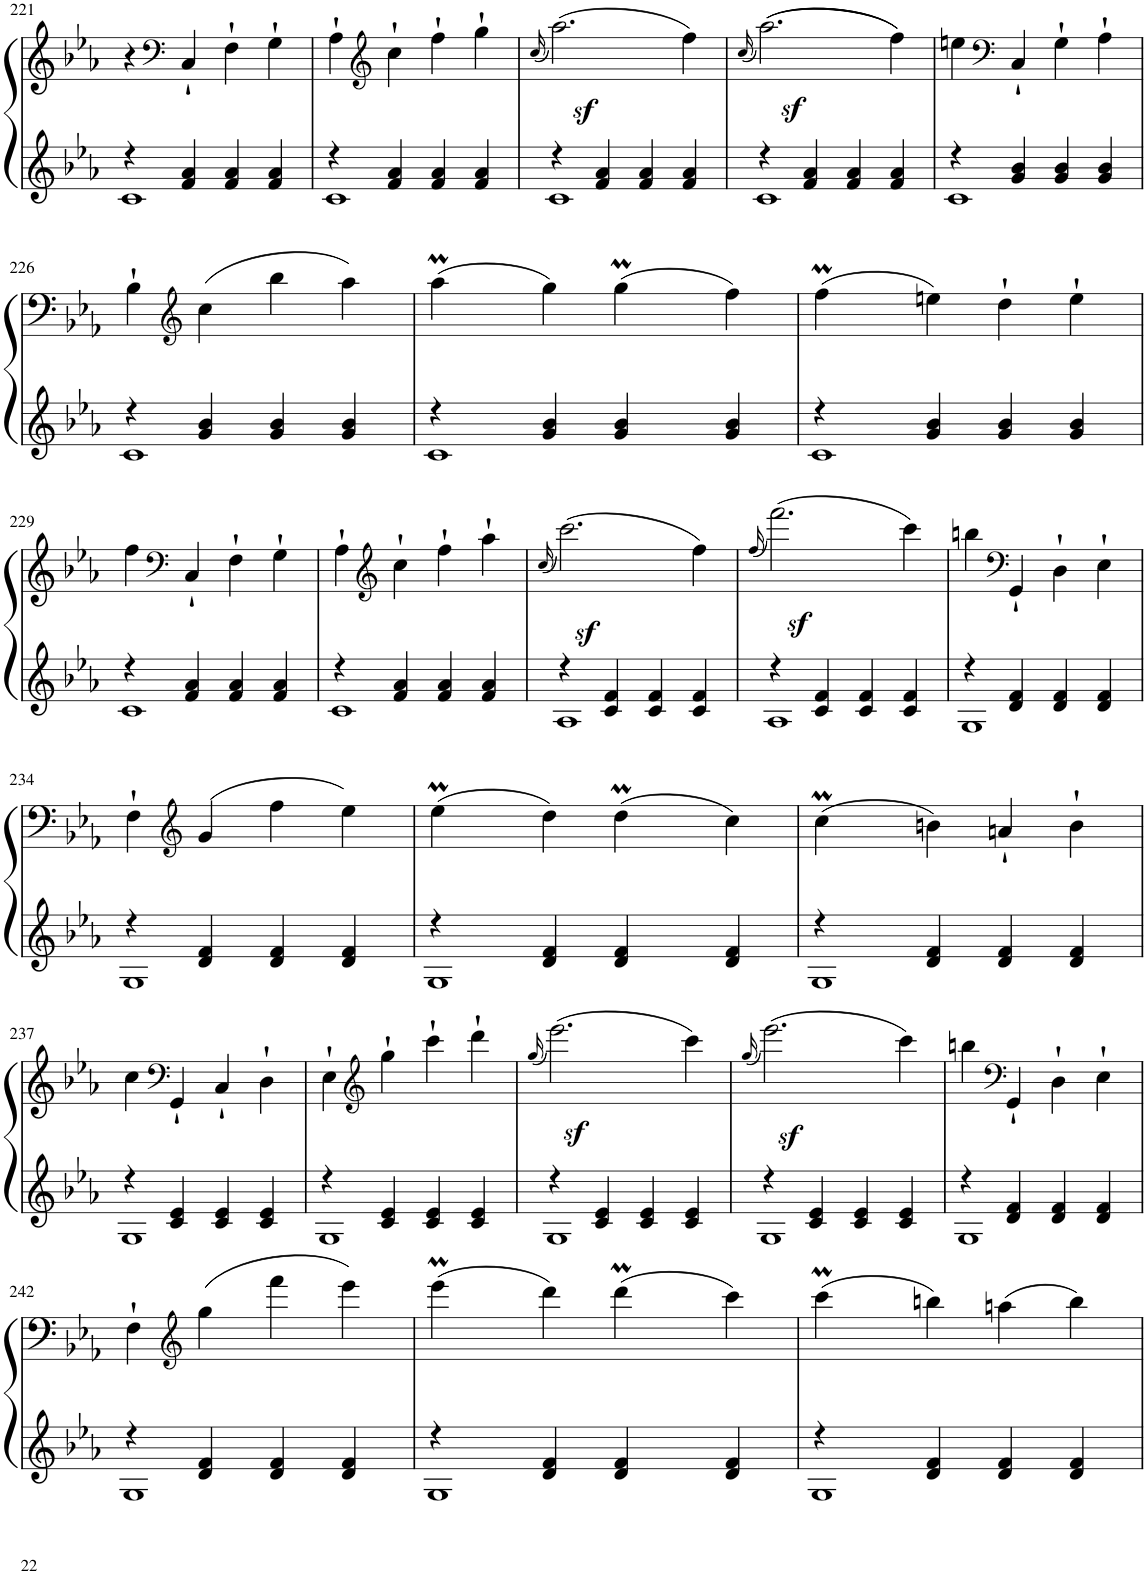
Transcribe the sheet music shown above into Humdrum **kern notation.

**kern	**kern
*part1	*part1
*staff2	*staff1
*I"Piano	*
*I'Pno	*
!!LO:PB:g=z
*clefG2	*clefG2
*k[b-e-a-]	*k[b-e-a-]
*M4/4	*M4/4
*met(c|)	*met(c|)
=221	=221
*^	*
4r	1c	4r
*	*	*clefF4
4f/ 4a-/	.	4C'`/
4f/ 4a-/	.	4F'`\
4f/ 4a-/	.	4G'`\
=222	=222	=222
4r	1c	4A-'`\
*	*	*clefG2
4f/ 4a-/	.	4cc'`\
4f/ 4a-/	.	4ff'`\
4f/ 4a-/	.	4gg'`\
=223	=223	=223
.	.	(16qcc/
4r	1c	(2.aa-z<\)
4f/ 4a-/	.	.
4f/ 4a-/	.	.
4f/ 4a-/	.	4ff\)
=224	=224	=224
.	.	(16qcc/
4r	1c	((2.aa-z<\)
4f/ 4a-/	.	.
4f/ 4a-/	.	.
4f/ 4a-/	.	4ff\))
=225	=225	=225
4r	1c	4een\
*	*	*clefF4
4g/ 4b-/	.	4C'`/
4g/ 4b-/	.	4G'`\
4g/ 4b-/	.	4A-'`\
!!LO:LB:g=z
=226	=226	=226
4r	1c	4B-'`\
*	*	*clefG2
4g/ 4b-/	.	(4cc\
4g/ 4b-/	.	4bb-\
4g/ 4b-/	.	4aa-\)
=227	=227	=227
*	*	*^
4r	1c	(4aa-M\	16aa-!LL
.	.	.	16bb-!J
.	.	.	8aa-!J
4g/ 4b-/	.	4gg\)	4ryy
4g/ 4b-/	.	(4ggm\	16gg!LL
.	.	.	16aa-!J
.	.	.	8gg!J
4g/ 4b-/	.	4ff\)	4ryy
=228	=228	=228	=228
4r	1c	(4ffM\	16ff!LL
.	.	.	16gg!J
.	.	.	8ff!J
4g/ 4b-/	.	4een\)	2.ryy
4g/ 4b-/	.	4dd'`\	.
4g/ 4b-/	.	4ee'`\	.
*	*	*v	*v
!!LO:LB:g=z
=229	=229	=229
4r	1c	4ff\
*	*	*clefF4
4f/ 4a-/	.	4C'`/
4f/ 4a-/	.	4F'`\
4f/ 4a-/	.	4G'`\
=230	=230	=230
4r	1c	4A-'`\
*	*	*clefG2
4f/ 4a-/	.	4cc'`\
4f/ 4a-/	.	4ff'`\
4f/ 4a-/	.	4aa-'`\
=231	=231	=231
.	.	(16qcc/
4r	1A-	(2.cccz<\)
4c/ 4f/	.	.
4c/ 4f/	.	.
4c/ 4f/	.	4ff\)
=232	=232	=232
.	.	(16qff/
4r	1A-	(2.fffz<\)
4c/ 4f/	.	.
4c/ 4f/	.	.
4c/ 4f/	.	4ccc\)
=233	=233	=233
4r	1G	4bbn\
*	*	*clefF4
4d/ 4f/	.	4GG'`/
4d/ 4f/	.	4D'`\
4d/ 4f/	.	4E-'`\
!!LO:LB:g=z
=234	=234	=234
4r	1G	4F'`\
*	*	*clefG2
4d/ 4f/	.	(4g/
4d/ 4f/	.	4ff\
4d/ 4f/	.	4ee-\)
=235	=235	=235
*	*	*^
4r	1G	(4ee-M\	16ee-!LL
.	.	.	16ff!J
.	.	.	8ee-!J
4d/ 4f/	.	4dd\)	4ryy
4d/ 4f/	.	(4ddm\	16dd!LL
.	.	.	16ee-!J
.	.	.	8dd!J
4d/ 4f/	.	4cc\)	4ryy
=236	=236	=236	=236
4r	1G	(4ccM\	16cc!LL
.	.	.	16dd!J
.	.	.	8cc!J
4d/ 4f/	.	4bn\)	2.ryy
4d/ 4f/	.	4an'`/	.
4d/ 4f/	.	4b'`\	.
*	*	*v	*v
!!LO:LB:g=z
=237	=237	=237
4r	1G	4cc\
*	*	*clefF4
4c/ 4e-/	.	4GG'`/
4c/ 4e-/	.	4C'`/
4c/ 4e-/	.	4D'`\
=238	=238	=238
4r	1G	4E-'`\
*	*	*clefG2
4c/ 4e-/	.	4gg'`\
4c/ 4e-/	.	4ccc'`\
4c/ 4e-/	.	4ddd'`\
=239	=239	=239
.	.	(16qgg/
4r	1G	(2.eee-z<\)
4c/ 4e-/	.	.
4c/ 4e-/	.	.
4c/ 4e-/	.	4ccc\)
=240	=240	=240
.	.	(16qgg/
4r	1G	(2.eee-z<\)
4c/ 4e-/	.	.
4c/ 4e-/	.	.
4c/ 4e-/	.	4ccc\)
=241	=241	=241
4r	1G	4bbn\
*	*	*clefF4
4d/ 4f/	.	4GG'`/
4d/ 4f/	.	4D'`\
4d/ 4f/	.	4E-'`\
!!LO:LB:g=z
=242	=242	=242
4r	1G	4F'`\
*	*	*clefG2
4d/ 4f/	.	(4gg\
4d/ 4f/	.	4fff\
4d/ 4f/	.	4eee-\)
=243	=243	=243
*	*	*^
4r	1G	(4eee-M\	16eee-!LL
.	.	.	16fff!J
.	.	.	8eee-!J
4d/ 4f/	.	4ddd\)	4ryy
4d/ 4f/	.	(4dddm\	16ddd!LL
.	.	.	16eee-!J
.	.	.	8ddd!J
4d/ 4f/	.	4ccc\)	4ryy
=244	=244	=244	=244
4r	1G	(4cccM\	16ccc!LL
.	.	.	16ddd!J
.	.	.	8ccc!J
4d/ 4f/	.	4bbn\)	2.ryy
4d/ 4f/	.	(4aan\	.
4d/ 4f/	.	4bb\)	.
*v	*v	*	*
*	*v	*v
=	=
*-	*-
